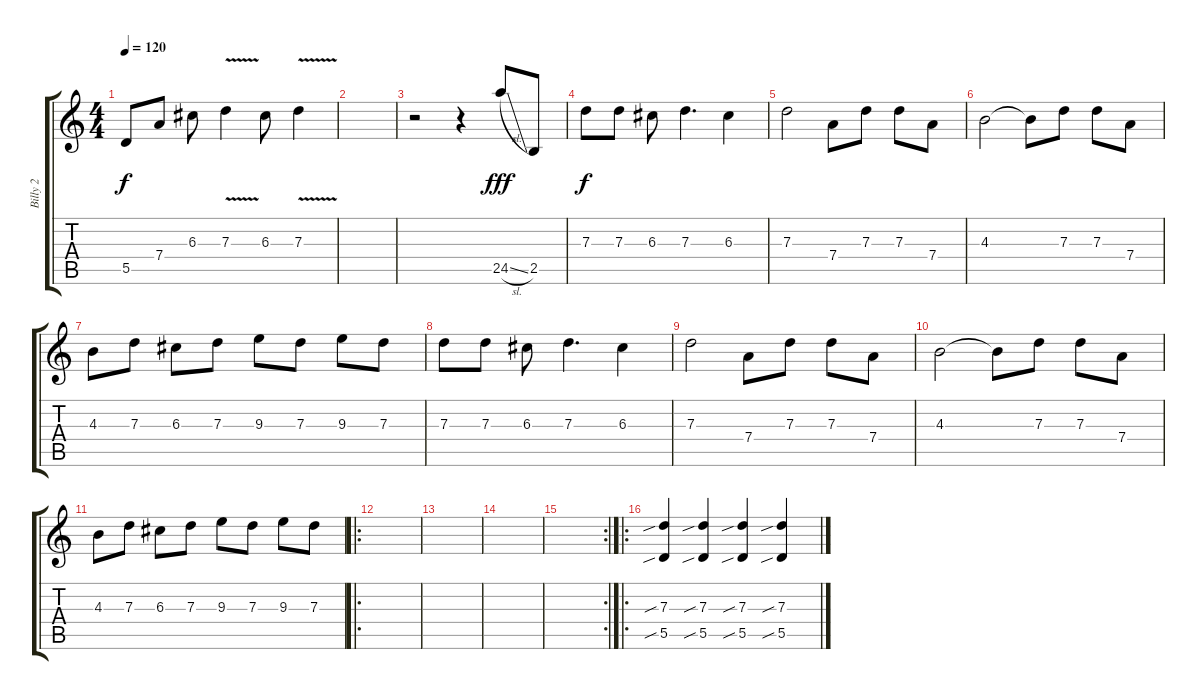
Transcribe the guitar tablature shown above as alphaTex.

\track ("Billy 2" "Billy 2") {instrument overdrivenguitar}
\staff {score tabs}
\tuning (E4 B3 G3 D3 A2 E2) {hide}
\ts (4 4)
\tempo 120
\clef g2
\ks c
5.5.8{dy f} 7.4.8 6.3.8 7.3{v}.4 6.3.8 7.3{v}.4 |
|
r.2 r.4{volume 16 instrument distortionguitar} 24.5{sl}.8{dy fff} 2.5.8 |
7.3.8{dy f} 7.3.8 6.3.8 7.3.4{d} 6.3.4 |
7.3.2 7.4.8 7.3.8 7.3.8 7.4.8 |
4.3.2 4.3{t}.8 7.3.8 7.3.8 7.4.8 |
4.3.8 7.3.8 6.3.8 7.3.8 9.3.8 7.3.8 9.3.8 7.3.8 |
7.3.8 7.3.8 6.3.8 7.3.4{d} 6.3.4 |
7.3.2 7.4.8 7.3.8 7.3.8 7.4.8 |
4.3.2 4.3{t}.8 7.3.8 7.3.8 7.4.8 |
4.3.8 7.3.8 6.3.8 7.3.8 9.3.8 7.3.8 9.3.8 7.3.8 |
\ro
|
|
|
\rc 2
|
\ro
(7.3{sib} 5.5{sib}).4 (7.3{sib} 5.5{sib}).4 (7.3{sib} 5.5{sib}).4 (7.3{sib} 5.5{sib}).4
